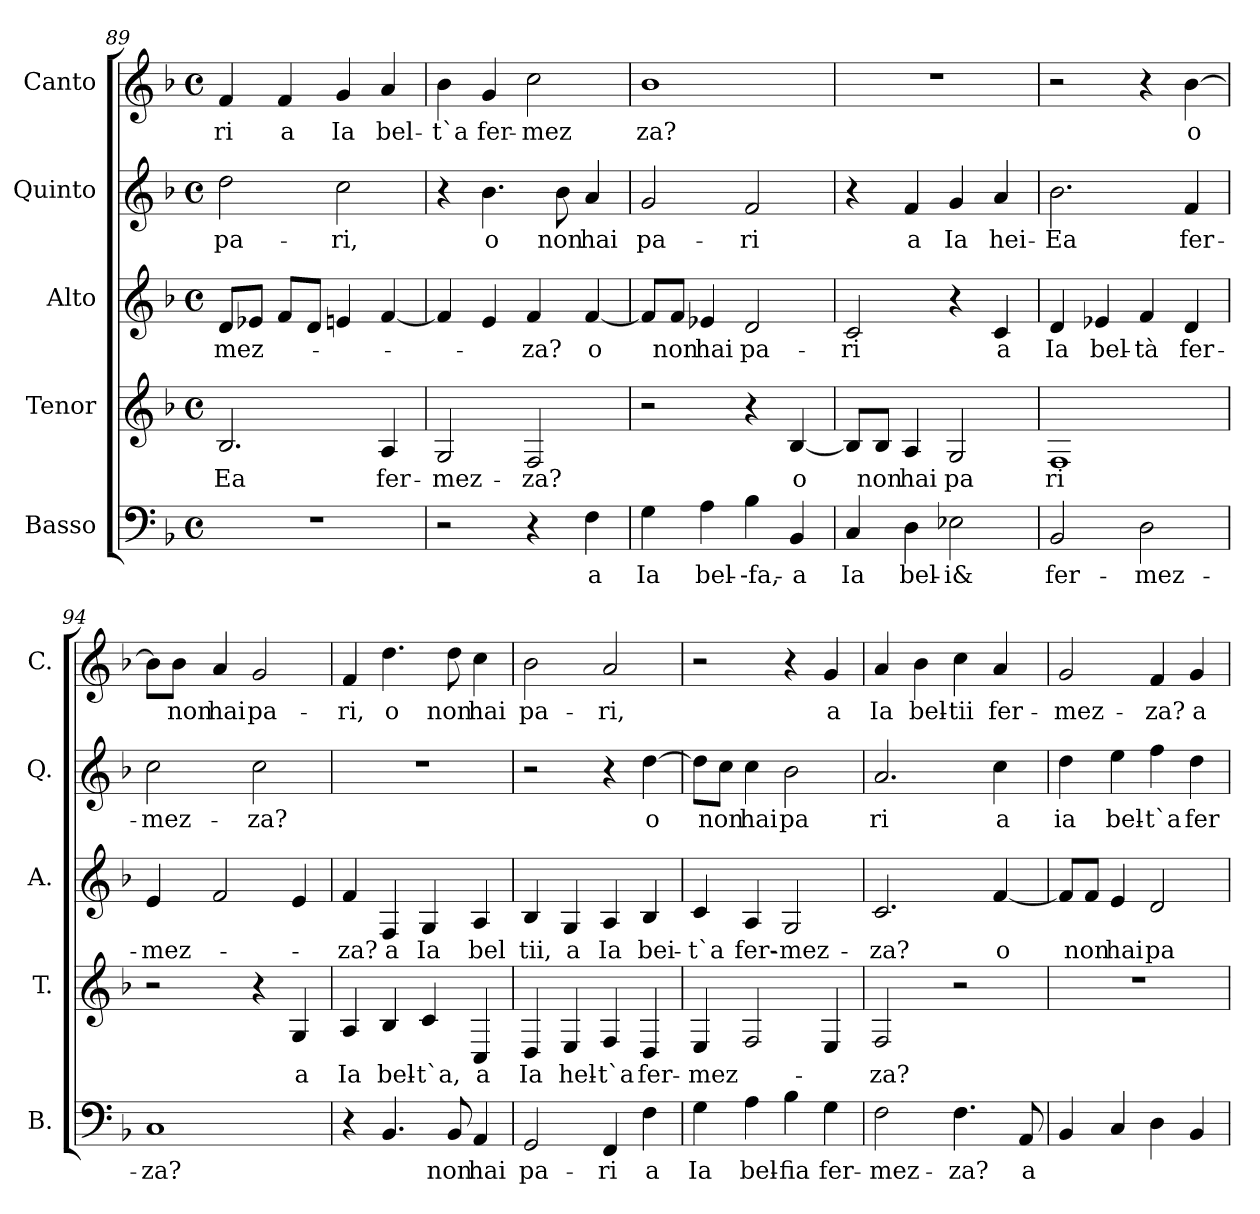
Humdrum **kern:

**kern	**text	**kern	**text	**kern	**text	**kern	**text	**kern	**text
*part5	*part5	*part4	*part4	*part3	*part3	*part2	*part2	*part1	*part1
*staff5	*staff5	*staff4	*staff4	*staff3	*staff3	*staff2	*staff2	*staff1	*staff1
*I"Basso	*	*I"Tenor	*	*I"Alto	*	*I"Quinto	*	*I"Canto	*
*I'B.	*	*I'T.	*	*I'A.	*	*I'Q.	*	*I'C.	*
!!LO:PB:g=z
*clefF4	*	*clefG2	*	*clefG2	*	*clefG2	*	*clefG2	*
*k[b-]	*	*k[b-]	*	*k[b-]	*	*k[b-]	*	*k[b-]	*
*F:	*	*F:	*	*F:	*	*F:	*	*F:	*
*M4/4	*	*M4/4	*	*M4/4	*	*M4/4	*	*M4/4	*
*met(c)	*	*met(c)	*	*met(c)	*	*met(c)	*	*met(c)	*
=89	=89	=89	=89	=89	=89	=89	=89	=89	=89
!	!	!	!LO:LY:b	!	!LO:LY:b	!	!LO:LY:b	!	!LO:LY:b
1r	.	2.B-/	-Ea	8d/L	-mez-	2dd\	-pa-	4f/	-ri
.	.	.	.	8e-X/J	.	.	.	.	.
!	!	!	!	!	!	!	!	!	!LO:LY:b
.	.	.	.	8f/L	.	.	.	4f/	-a
.	.	.	.	8d/J	.	.	.	.	.
!	!	!	!	!	!	!	!LO:LY:b	!	!LO:LY:b
.	.	.	.	4en/	.	2cc\	-ri,	4g/	-Ia
!	!	!	!LO:LY:b	!	!	!	!	!	!LO:LY:b
.	.	4A/	-fer-	[4f/	.	.	.	4a/	-bel-
=90	=90	=90	=90	=90	=90	=90	=90	=90	=90
!	!	!	!LO:LY:b	!	!	!	!	!	!LO:LY:b
2r	.	2G/	-mez-	4f/]	.	4r	.	4b-\	-t`a
!	!	!	!	!	!	!	!LO:LY:b	!	!LO:LY:b
.	.	.	.	4e/	.	4.b-\	-o	4g/	-fer-
!	!	!	!LO:LY:b	!	!LO:LY:b	!	!	!	!LO:LY:b
4r	.	2F/	-za?	4f/	-za?	.	.	2cc\	-mez
!	!	!	!	!	!	!	!LO:LY:b	!	!
.	.	.	.	.	.	8b-\	-non	.	.
!	!LO:LY:b	!	!	!	!LO:LY:b	!	!LO:LY:b	!	!
4F\	-a	.	.	[4f/	-o	4a/	-hai	.	.
=91	=91	=91	=91	=91	=91	=91	=91	=91	=91
!	!LO:LY:b	!	!	!	!	!	!LO:LY:b	!	!LO:LY:b
4G\	-Ia	2r	.	8f/L]	.	2g/	-pa-	1b-	-za?
!	!	!	!	!	!LO:LY:b	!	!	!	!
.	.	.	.	8f/J	-non	.	.	.	.
!	!LO:LY:b	!	!	!	!LO:LY:b	!	!	!	!
4A\	-bel-	.	.	4e-X/	-hai	.	.	.	.
!	!LO:LY:b	!	!	!	!LO:LY:b	!	!LO:LY:b	!	!
4B-\	--fa,-	4r	.	2d/	-pa-	2f/	-ri	.	.
!	!LO:LY:b	!	!LO:LY:b	!	!	!	!	!	!
4BB-/	-a	[4B-/	-o	.	.	.	.	.	.
=92	=92	=92	=92	=92	=92	=92	=92	=92	=92
!	!LO:LY:b	!	!	!	!LO:LY:b	!	!	!	!
4C/	-Ia	8B-/L]	.	2c/	-ri	4r	.	1r	.
!	!	!	!LO:LY:b	!	!	!	!	!	!
.	.	8B-/J	-non	.	.	.	.	.	.
!	!LO:LY:b	!	!LO:LY:b	!	!	!	!LO:LY:b	!	!
4D\	-bel-	4A/	-hai	.	.	4f/	-a	.	.
!	!LO:LY:b	!	!LO:LY:b	!	!	!	!LO:LY:b	!	!
2E-X\	-i&	2G/	-pa	4r	.	4g/	-Ia	.	.
!	!	!	!	!	!LO:LY:b	!	!LO:LY:b	!	!
.	.	.	.	4c/	-a	4a/	-hei-	.	.
=93	=93	=93	=93	=93	=93	=93	=93	=93	=93
!	!LO:LY:b	!	!LO:LY:b	!	!LO:LY:b	!	!LO:LY:b	!	!
2BB-/	-fer-	1F	-ri	4d/	-Ia	2.b-\	-Ea	2r	.
!	!	!	!	!	!LO:LY:b	!	!	!	!
.	.	.	.	4e-X/	-bel-	.	.	.	.
!	!LO:LY:b	!	!	!	!LO:LY:b	!	!	!	!
2D\	-mez-	.	.	4f/	-tà	.	.	4r	.
!	!	!	!	!	!LO:LY:b	!	!LO:LY:b	!	!LO:LY:b
.	.	.	.	4d/	-fer-	4f/	-fer-	[4b-\	-o
=94	=94	=94	=94	=94	=94	=94	=94	=94	=94
!	!LO:LY:b	!	!	!	!LO:LY:b	!	!LO:LY:b	!	!
1C	-za?	2r	.	4e/	-mez-	2cc\	-mez-	8b-\L]	.
!	!	!	!	!	!	!	!	!	!LO:LY:b
.	.	.	.	.	.	.	.	8b-\J	-non
!	!	!	!	!	!	!	!	!	!LO:LY:b
.	.	.	.	2f/	.	.	.	4a/	-hai
!	!	!	!	!	!	!	!LO:LY:b	!	!LO:LY:b
.	.	4r	.	.	.	2cc\	-za?	2g/	-pa-
!	!	!	!LO:LY:b	!	!	!	!	!	!
.	.	4G/	-a	4e/	.	.	.	.	.
!!LO:LB:g=z
=95	=95	=95	=95	=95	=95	=95	=95	=95	=95
!	!	!	!LO:LY:b	!	!LO:LY:b	!	!	!	!LO:LY:b
4r	.	4A/	-Ia	4f/	-za?	1r	.	4f/	-ri,
!	!	!	!LO:LY:b	!	!LO:LY:b	!	!	!	!LO:LY:b
4.BB-/	.	4B-/	-bel-	4F/	-a	.	.	4.dd\	-o
!	!	!	!LO:LY:b	!	!LO:LY:b	!	!	!	!
.	.	4c/	-t`a,	4G/	-Ia	.	.	.	.
!	!LO:LY:b	!	!	!	!	!	!	!	!LO:LY:b
8BB-/	-non	.	.	.	.	.	.	8dd\	-non
!	!LO:LY:b	!	!LO:LY:b	!	!LO:LY:b	!	!	!	!LO:LY:b
4AA/	-hai	4C/	-a	4A/	-bel	.	.	4cc\	-hai
=96	=96	=96	=96	=96	=96	=96	=96	=96	=96
!	!LO:LY:b	!	!LO:LY:b	!	!LO:LY:b	!	!	!	!LO:LY:b
2GG/	-pa-	4D/	-Ia	4B-/	-tii,	2r	.	2b-\	-pa-
!	!	!	!LO:LY:b	!	!LO:LY:b	!	!	!	!
.	.	4E/	-hel-	4G/	-a	.	.	.	.
!	!LO:LY:b	!	!LO:LY:b	!	!LO:LY:b	!	!	!	!LO:LY:b
4FF/	-ri	4F/	-t`a	4A/	-Ia	4r	.	2a/	-ri,
!	!LO:LY:b	!	!LO:LY:b	!	!LO:LY:b	!	!LO:LY:b	!	!
4F\	-a	4D/	-fer-	4B-/	-bei-	[4dd\	-o	.	.
=97	=97	=97	=97	=97	=97	=97	=97	=97	=97
!	!LO:LY:b	!	!LO:LY:b	!	!LO:LY:b	!	!	!	!
4G\	-Ia	4E/	-mez-	4c/	-t`a	8dd\L]	.	2r	.
!	!	!	!	!	!	!	!LO:LY:b	!	!
.	.	.	.	.	.	8cc\J	-non	.	.
!	!LO:LY:b	!	!	!	!LO:LY:b	!	!LO:LY:b	!	!
4A\	-bel-	2F/	.	4A/	-fer---	4cc\	-hai	.	.
!	!LO:LY:b	!	!	!	!LO:LY:b	!	!LO:LY:b	!	!
4B-\	-fia	.	.	2G/	-mez-	2b-\	-pa	4r	.
!	!LO:LY:b	!	!	!	!	!	!	!	!LO:LY:b
4G\	-fer-	4E/	.	.	.	.	.	4g/	-a
=98	=98	=98	=98	=98	=98	=98	=98	=98	=98
!	!LO:LY:b	!	!LO:LY:b	!	!LO:LY:b	!	!LO:LY:b	!	!LO:LY:b
2F\	-mez-	2F/	-za?	2.c/	-za?	2.a/	-ri	4a/	-Ia
!	!	!	!	!	!	!	!	!	!LO:LY:b
.	.	.	.	.	.	.	.	4b-\	-bel-
!	!LO:LY:b	!	!	!	!	!	!	!	!LO:LY:b
4.F\	-za?	2r	.	.	.	.	.	4cc\	-tii
!	!	!	!	!	!LO:LY:b	!	!LO:LY:b	!	!LO:LY:b
.	.	.	.	[4f/	-o	4cc\	-a	4a/	-fer-
!	!LO:LY:b	!	!	!	!	!	!	!	!
8AA/	-a	.	.	.	.	.	.	.	.
=99	=99	=99	=99	=99	=99	=99	=99	=99	=99
!	!	!	!	!	!	!	!LO:LY:b	!	!LO:LY:b
4BB-/	.	1r	.	8f/L]	.	4dd\	-ia	2g/	-mez-
!	!	!	!	!	!LO:LY:b	!	!	!	!
.	.	.	.	8f/J	-non	.	.	.	.
!	!	!	!	!	!LO:LY:b	!	!LO:LY:b	!	!
4C/	.	.	.	4e/	-hai	4ee\	-bel-	.	.
!	!	!	!	!	!LO:LY:b	!	!LO:LY:b	!	!LO:LY:b
4D\	.	.	.	2d/	-pa	4ff\	-t`a	4f/	-za?
!	!	!	!	!	!	!	!LO:LY:b	!	!LO:LY:b
4BB-/	.	.	.	.	.	4dd\	-fer-	4g/	-a
=	=	=	=	=	=	=	=	=	=
*-	*-	*-	*-	*-	*-	*-	*-	*-	*-
